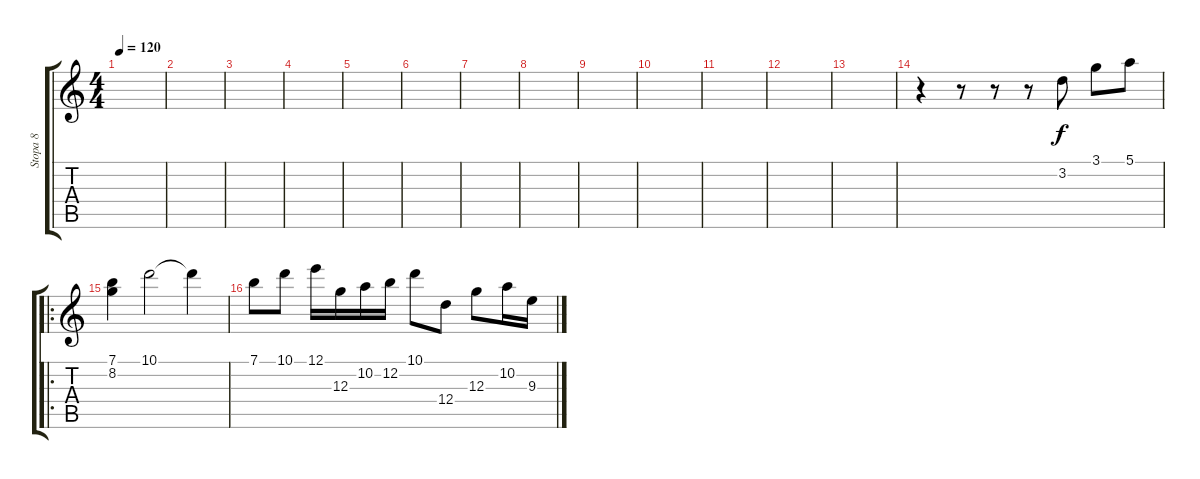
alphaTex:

\track ("Stopa 8" "Stopa 8") {instrument electricguitarjazz}
\staff {score tabs}
\tuning (E4 B3 G3 D3 A2 E2) {hide}
\ts (4 4)
\tempo 120
\clef g2
\ks c
|
|
|
|
|
|
|
|
|
|
|
|
|
r.4 r.8 r.8 r.8 3.2.8 3.1.8 5.1.8 |
\ro
(7.1 8.2).4 10.1.2 10.1{t}.4 |
7.1.8 10.1.8 12.1.16 12.3.16 10.2.16 12.2.16 10.1.8 12.4.8 12.3.8 10.2.16 9.3.16
